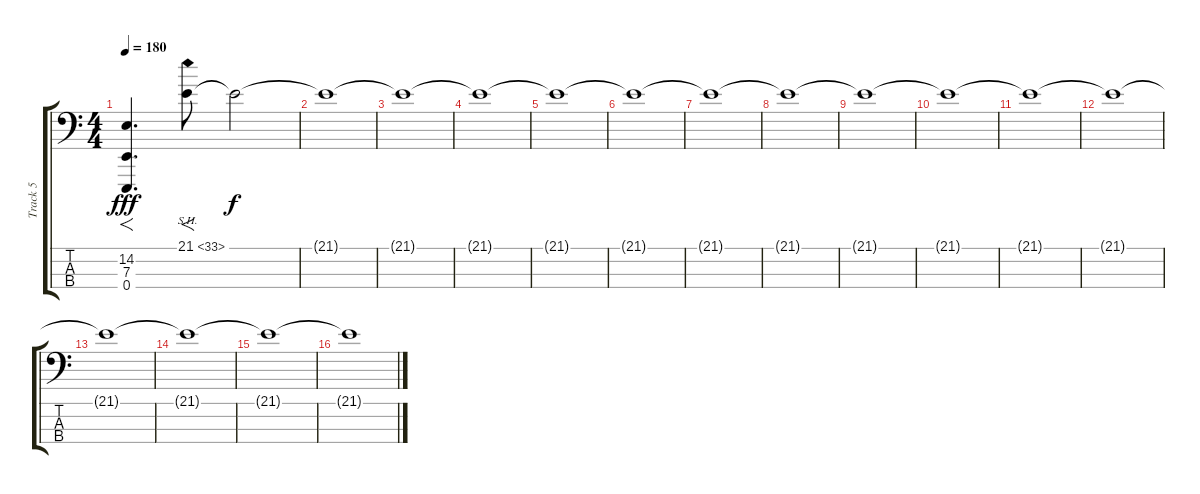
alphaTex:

\track ("Track 5" "Track 5") {instrument lead2sawtooth}
\staff {score tabs}
\tuning (G2 D2 A1 E1) {hide}
\ts (4 4)
\tempo 180
\clef f4
\ks c
(14.2 7.3 0.4).4{f d dy fff} 21.1{sh 12}.8{f instrument stringensemble1} 21.1{t}.2{dy f} |
21.1{t}.1 |
21.1{t}.1 |
21.1{t}.1 |
21.1{t}.1 |
21.1{t}.1 |
21.1{t}.1 |
21.1{t}.1 |
21.1{t}.1 |
21.1{t}.1 |
21.1{t}.1 |
21.1{t}.1 |
21.1{t}.1 |
21.1{t}.1 |
21.1{t}.1 |
21.1{t}.1
